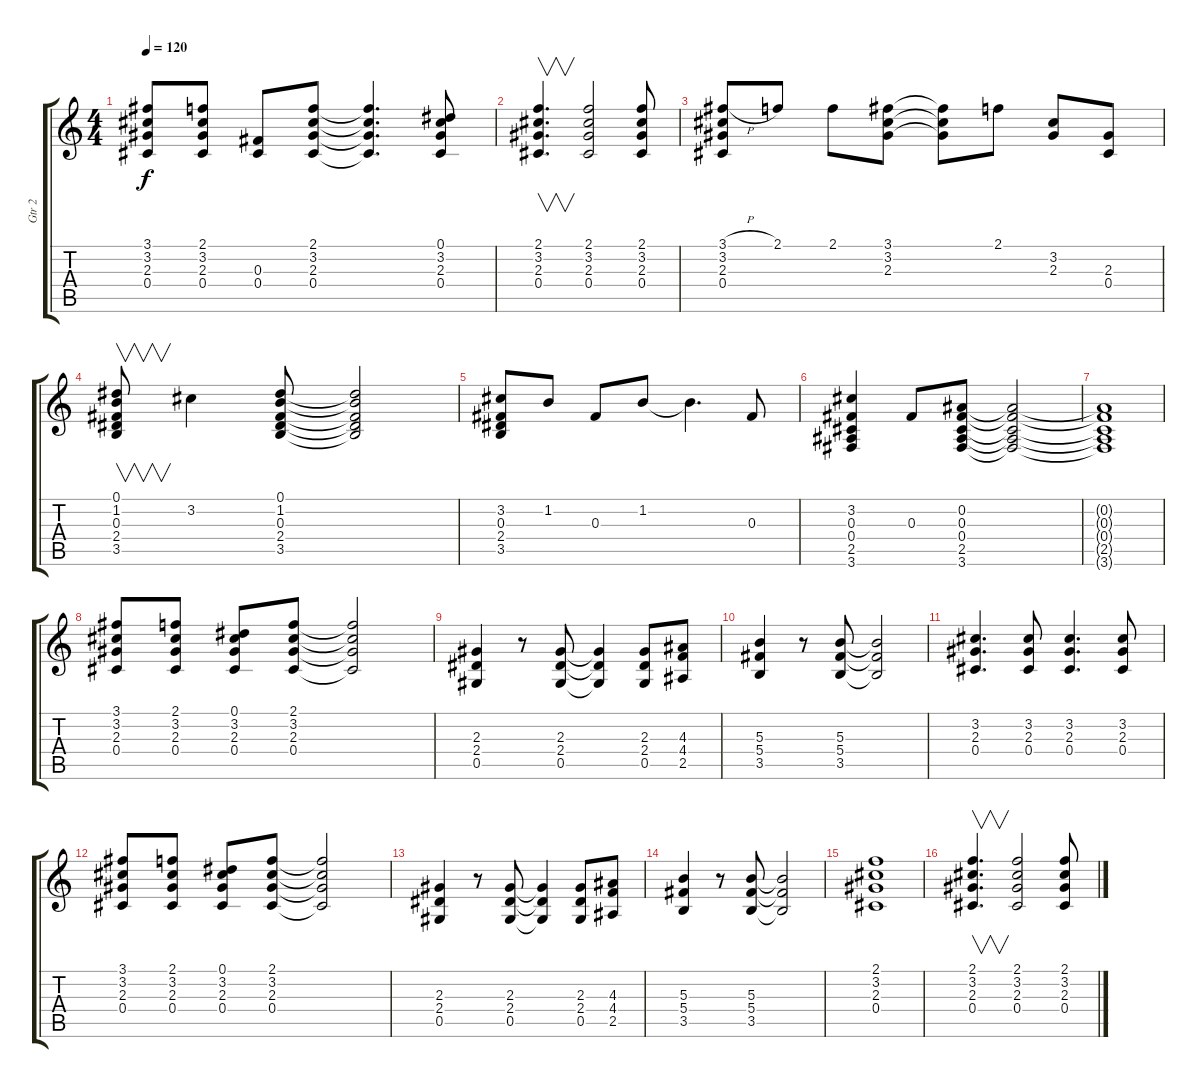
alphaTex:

\track ("Gtr 2" "Gtr 2") {instrument acousticguitarsteel}
\staff {score tabs}
\tuning (Eb4 Bb3 Gb3 Db3 Ab2 Eb2) {hide}
\ts (4 4)
\tempo 120
\clef g2
\ks c
(3.1 3.2 2.3 0.4).8{dy f} (2.1 3.2 2.3 0.4).8 (0.3 0.4).8 (2.1 3.2 2.3 0.4).8 (2.1{t} 3.2{t} 2.3{t} 0.4{t}).4{d} (0.1 3.2 2.3 0.4).8 |
(2.1 3.2 2.3 0.4).4{v d} (2.1 3.2 2.3 0.4).2 (2.1 3.2 2.3 0.4).8 |
(3.1{h} 3.2 2.3 0.4).8 2.1.8 2.1.8 (3.1 3.2 2.3).8 (3.1{t} 3.2{t} 2.3{t}).8 2.1.8 (3.2 2.3).8 (2.3 0.4).8 |
(0.1 1.2 0.3 2.4 3.5).8{v} 3.2.4 (0.1 1.2 0.3 2.4 3.5).8 (0.1{t} 1.2{t} 0.3{t} 2.4{t} 3.5{t}).2 |
(3.2 0.3 2.4 3.5).8 1.2.8 0.3.8 1.2.8 1.2{t}.4{d} 0.3.8 |
(3.2 0.3 0.4 2.5 3.6).4 0.3.8 (0.2 0.3 0.4 2.5 3.6).8 (0.2{t} 0.3{t} 0.4{t} 2.5{t} 3.6{t}).2 |
(0.2{t} 0.3{t} 0.4{t} 2.5{t} 3.6{t}).1 |
(3.1 3.2 2.3 0.4).8 (2.1 3.2 2.3 0.4).8 (0.1 3.2 2.3 0.4).8 (2.1 3.2 2.3 0.4).8 (2.1{t} 3.2{t} 2.3{t} 0.4{t}).2 |
(2.3 2.4 0.5).4 r.8 (2.3 2.4 0.5).8 (2.3{t} 2.4{t} 0.5{t}).4 (2.3 2.4 0.5).8 (4.3 4.4 2.5).8 |
(5.3 5.4 3.5).4 r.8 (5.3 5.4 3.5).8 (5.3{t} 5.4{t} 3.5{t}).2 |
(3.2 2.3 0.4).4{d} (3.2 2.3 0.4).8 (3.2 2.3 0.4).4{d} (3.2 2.3 0.4).8 |
(3.1 3.2 2.3 0.4).8 (2.1 3.2 2.3 0.4).8 (0.1 3.2 2.3 0.4).8 (2.1 3.2 2.3 0.4).8 (2.1{t} 3.2{t} 2.3{t} 0.4{t}).2 |
(2.3 2.4 0.5).4 r.8 (2.3 2.4 0.5).8 (2.3{t} 2.4{t} 0.5{t}).4 (2.3 2.4 0.5).8 (4.3 4.4 2.5).8 |
(5.3 5.4 3.5).4 r.8 (5.3 5.4 3.5).8 (5.3{t} 5.4{t} 3.5{t}).2 |
(2.1 3.2 2.3 0.4).1 |
(2.1 3.2 2.3 0.4).4{v d} (2.1 3.2 2.3 0.4).2 (2.1 3.2 2.3 0.4).8
